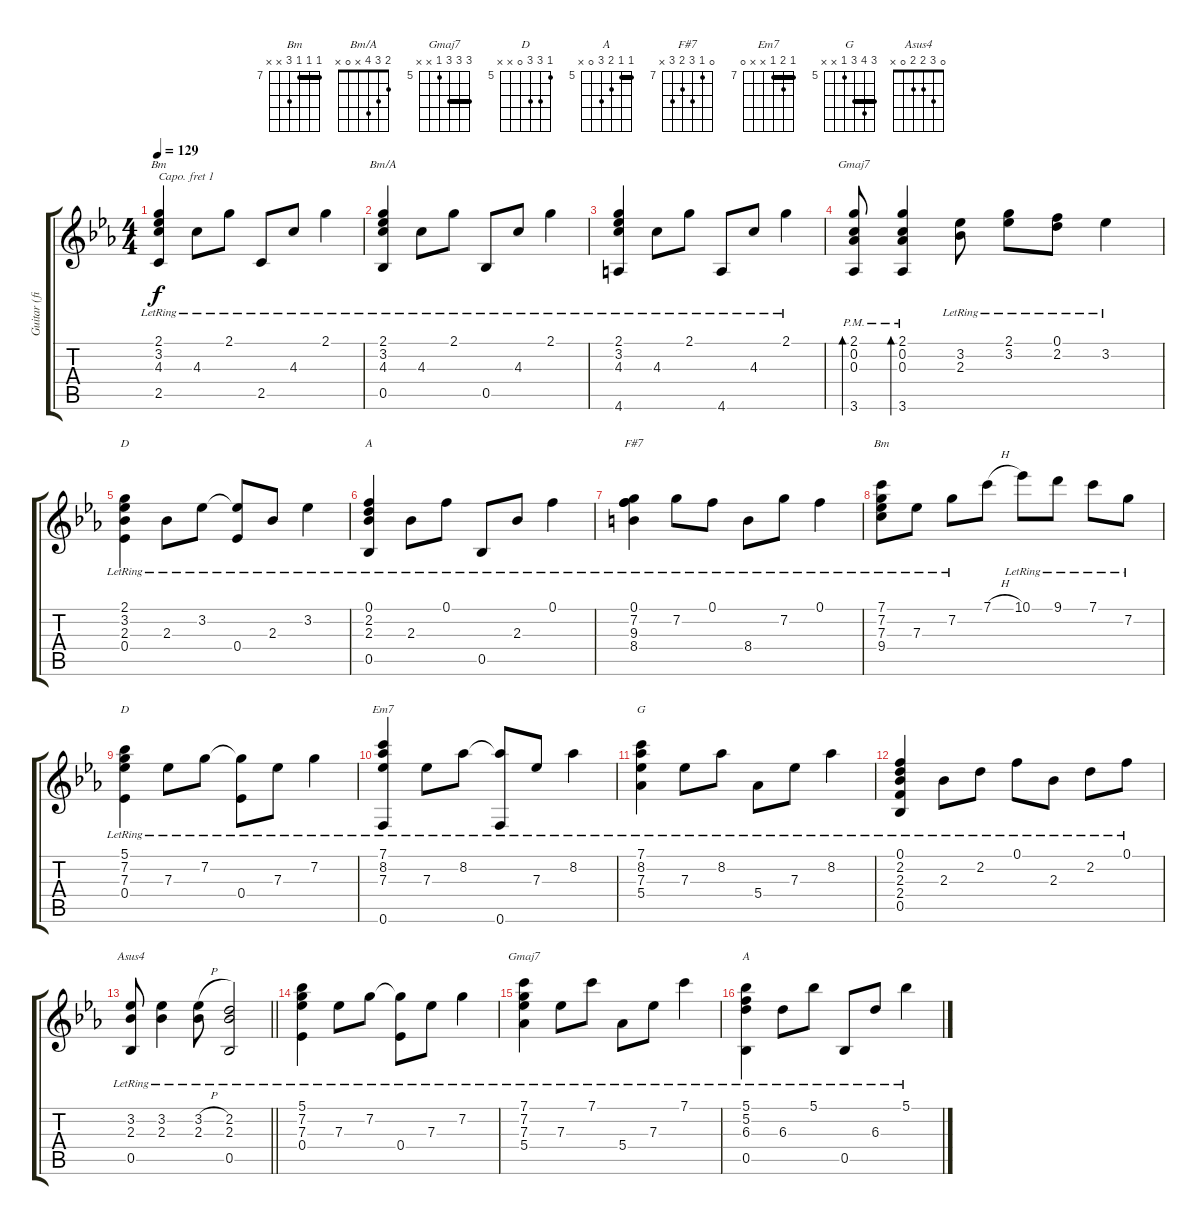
\track ("Guitar (fingerstyle) - Capo I" "Guitar (fi") {instrument acousticguitarsteel}
\staff {score tabs}
\capo 1
\tuning (E4 B3 G3 D3 A2 E2) {hide}
\chord ("Bm" 2 3 4 4 2 x) {barre 2}
\chord ("Bm/A" 2 3 4 x 0 x)
\chord ("Gmaj7" 2 0 0 0 2 3)
\chord ("D" 5 7 7 x 5 x) {firstfret 5 barre 5}
\chord ("A" 0 2 2 2 0 x)
\chord ("F#7" 0 7 9 8 9 x) {firstfret 7}
\chord ("Bm" 7 7 7 9 x x) {firstfret 7 barre 7}
\chord ("D" 5 7 7 0 x x) {firstfret 5}
\chord ("Em7" 7 8 7 x x 0) {firstfret 7 barre 7}
\chord ("G" 7 8 7 5 x x) {firstfret 5 barre 7}
\chord ("Asus4" 0 3 2 2 0 x)
\chord ("Gmaj7" 7 7 7 5 x x) {firstfret 5 barre 7}
\chord ("A" 5 5 6 7 0 x) {firstfret 5 barre 5}
\ts (4 4)
\tempo 129
\clef g2
\ks eb
(2.1{lr} 3.2{lr} 4.3{lr} 2.5{lr}).4{ch "Bm" dy f} 4.3{lr}.8 2.1{lr}.8 2.5{lr}.8 4.3{lr}.8 2.1{lr}.4 |
(2.1{lr} 3.2{lr} 4.3{lr} 0.5{lr}).4{ch "Bm/A"} 4.3{lr}.8 2.1{lr}.8 0.5{lr}.8 4.3{lr}.8 2.1{lr}.4 |
(2.1{lr} 3.2{lr} 4.3{lr} 4.6{lr}).4 4.3{lr}.8 2.1{lr}.8 4.6{lr}.8 4.3{lr}.8 2.1{lr}.4 |
(2.1{pm} 0.2{pm} 0.3{pm} 3.6{pm}).8{bd 60 ch "Gmaj7"} (2.1{pm} 0.2{pm} 0.3{pm} 3.6{pm}).4{bd 60} (3.2{lr} 2.3{lr}).8 (2.1{lr} 3.2{lr}).8 (0.1{lr} 2.2{lr}).8 3.2{lr}.4 |
(2.1{lr} 3.2{lr} 2.3{lr} 0.4{lr}).4{ch "D"} 2.3{lr}.8 3.2{lr}.8 (3.2{t} 0.4{lr}).8 2.3{lr}.8 3.2{lr}.4 |
(0.1{lr} 2.2{lr} 2.3{lr} 0.5{lr}).4{ch "A"} 2.3{lr}.8 0.1{lr}.8 0.5{lr}.8 2.3{lr}.8 0.1{lr}.4 |
(0.1{lr} 7.2{lr} 9.3{lr} 8.4{lr}).4{ch "F#7"} 7.2{lr}.8 0.1{lr}.8 8.4{lr}.8 7.2{lr}.8 0.1{lr}.4 |
(7.1{lr} 7.2{lr} 7.3{lr} 9.4{lr}).8{ch "Bm"} 7.3{lr}.8{volume 6} 7.2{lr}.8 7.1{h}.8 10.1{lr}.8 9.1{lr}.8 7.1{lr}.8 7.2{lr}.8 |
(5.1{lr} 7.2{lr} 7.3{lr} 0.4{lr}).4{ch "D" volume 5} 7.3{lr}.8 7.2{lr}.8 (7.2{t} 0.4{lr}).8 7.3{lr}.8 7.2{lr}.4 |
(7.1{lr} 8.2{lr} 7.3{lr} 0.6{lr}).4{ch "Em7"} 7.3{lr}.8 8.2{lr}.8 (8.2{t} 0.6{lr}).8 7.3{lr}.8 8.2{lr}.4 |
(7.1{lr} 8.2{lr} 7.3{lr} 5.4{lr}).4{ch "G"} 7.3{lr}.8 8.2{lr}.8 5.4{lr}.8 7.3{lr}.8 8.2{lr}.4 |
(0.1{lr} 2.2{lr} 2.3{lr} 2.4{lr} 0.5{lr}).4 2.3{lr}.8 2.2{lr}.8 0.1{lr}.8 2.3{lr}.8 2.2{lr}.8 0.1{lr}.8 |
\barLineRight lightlight
(3.2{lr} 2.3{lr} 0.5{lr}).8{ch "Asus4"} (3.2{lr} 2.3{lr}).4 (3.2{h} 2.3{lr}).8 (2.2{lr} 2.3{lr} 0.5{lr}).2 |
(5.1{lr} 7.2{lr} 7.3{lr} 0.4{lr}).4 7.3{lr}.8 7.2{lr}.8 (7.2{t} 0.4{lr}).8 7.3{lr}.8 7.2{lr}.4 |
(7.1{lr} 7.2{lr} 7.3{lr} 5.4{lr}).4{ch "Gmaj7"} 7.3{lr}.8 7.1{lr}.8 5.4{lr}.8 7.3{lr}.8 7.1{lr}.4 |
(5.1{lr} 5.2{lr} 6.3{lr} 0.5{lr}).4{ch "A"} 6.3{lr}.8 5.1{lr}.8 0.5{lr}.8 6.3{lr}.8 5.1{lr}.4
